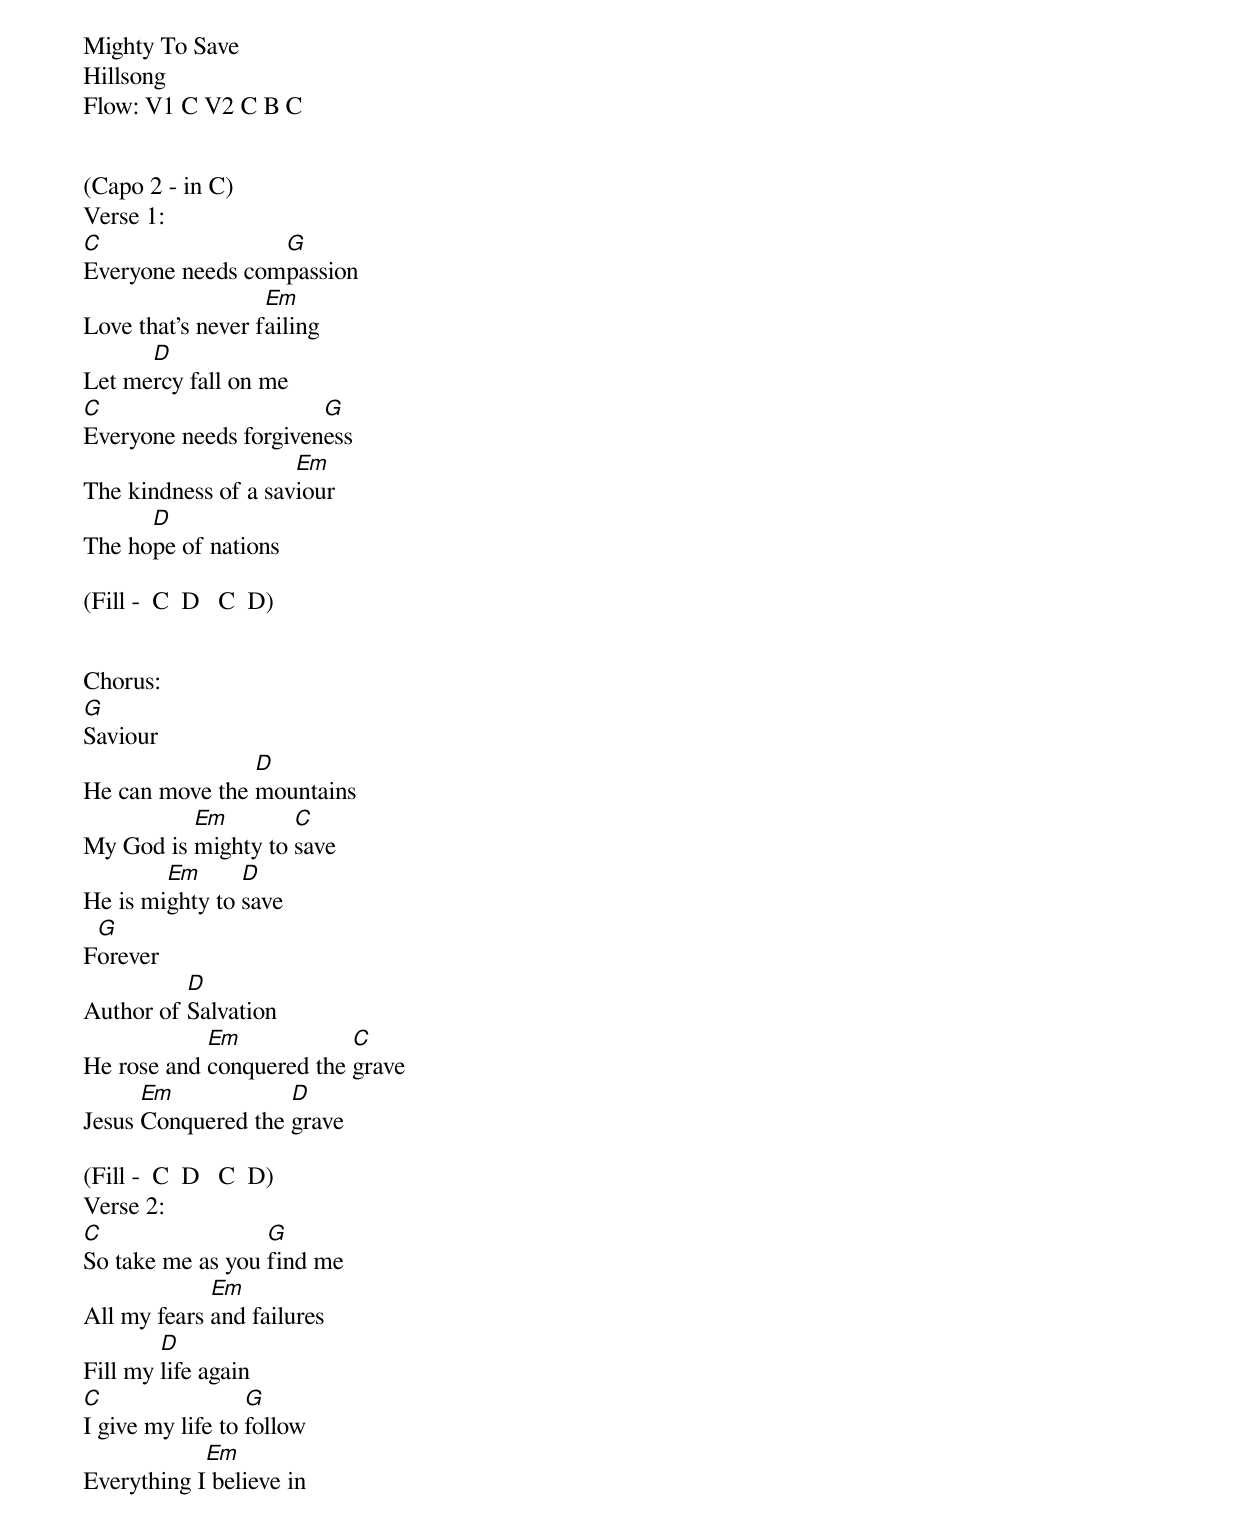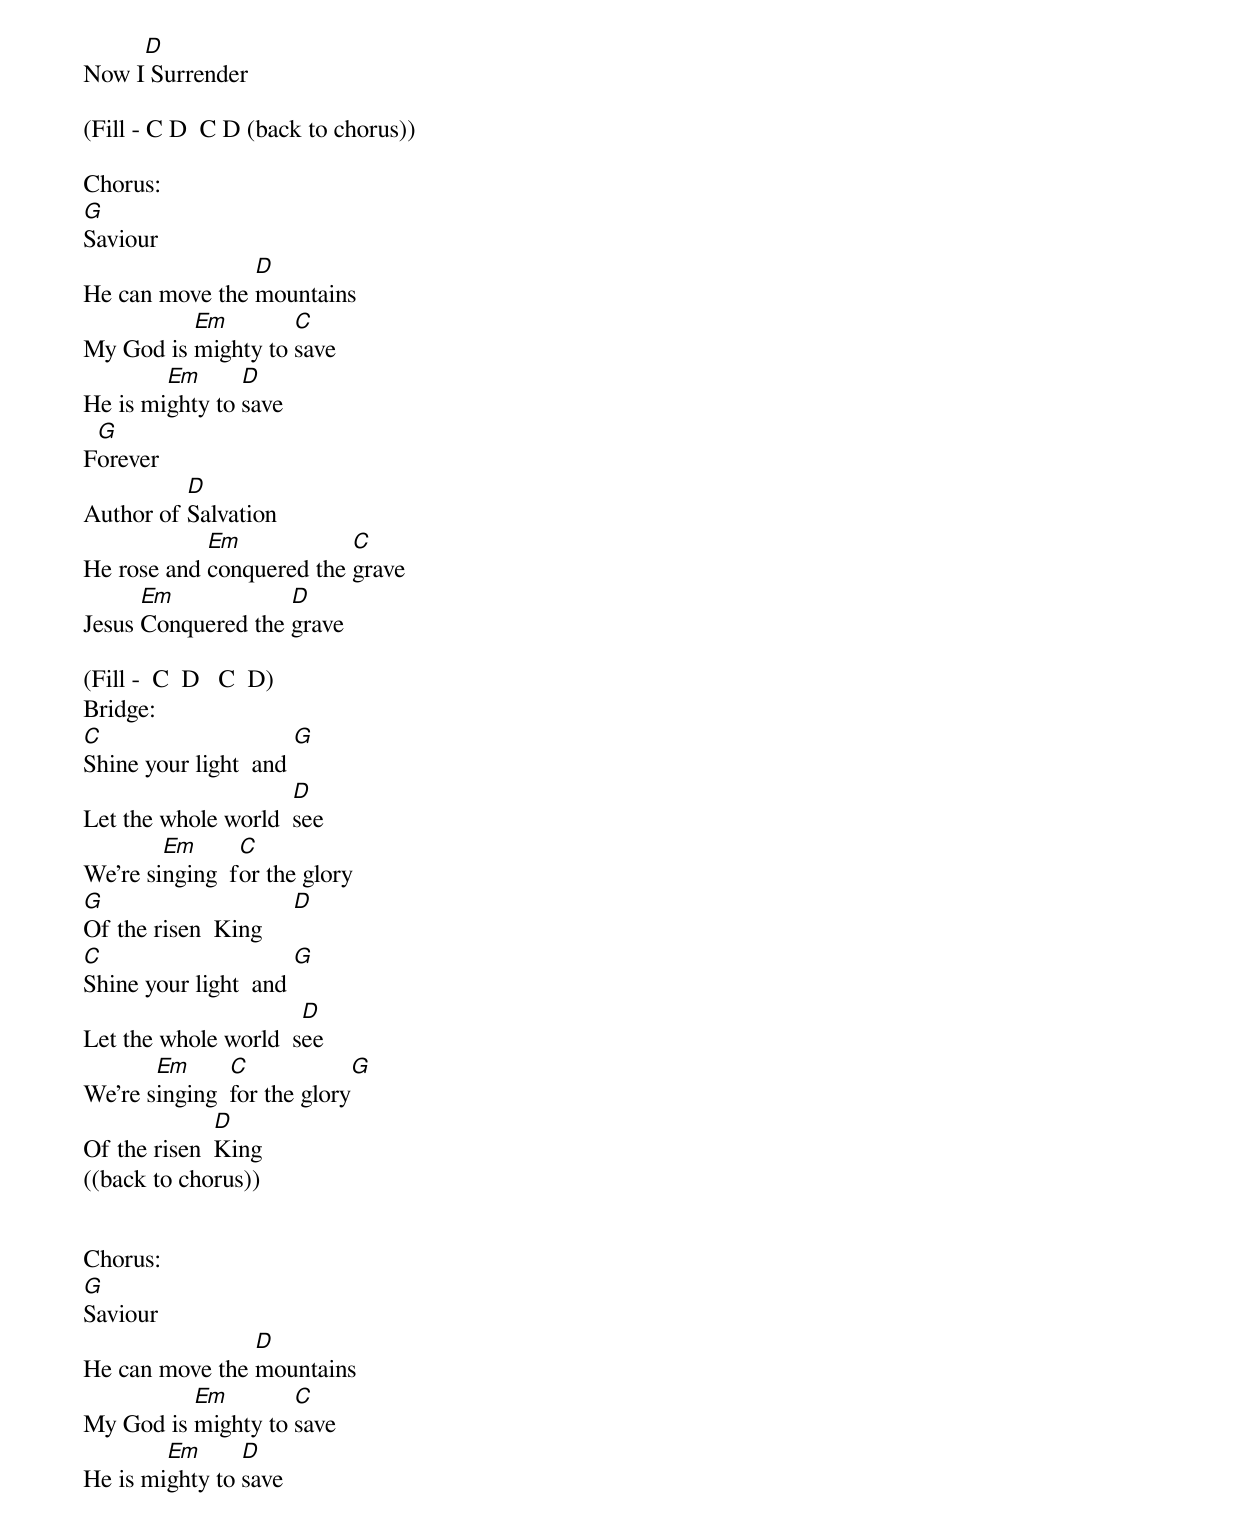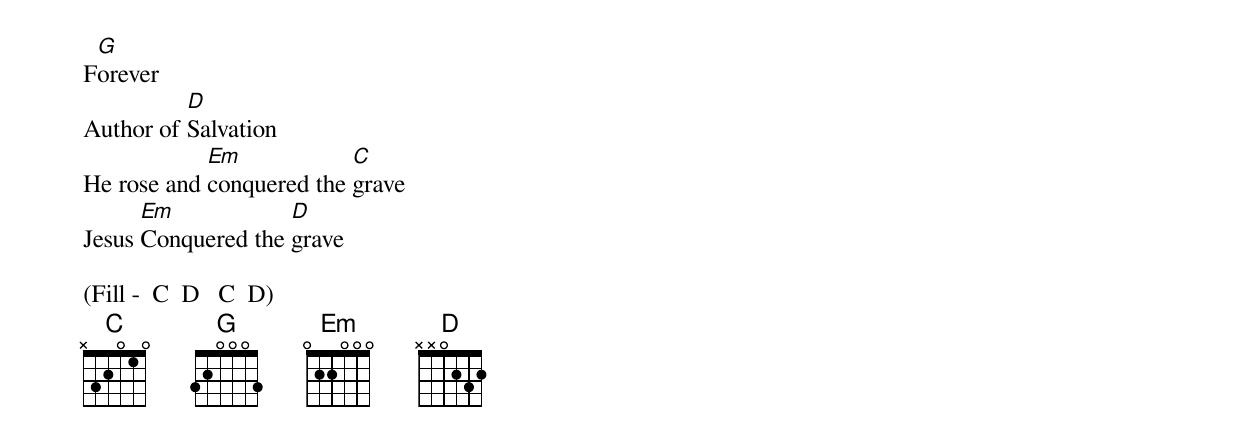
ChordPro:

Mighty To Save
Hillsong
Flow: V1 C V2 C B C


(Capo 2 - in C)
Verse 1:
[C]Everyone needs com[G]passion
Love that's never f[Em]ailing
Let me[D]rcy fall on me
[C]Everyone needs forgiven[G]ess
The kindness of a sav[Em]iour
The ho[D]pe of nations

(Fill -  C  D   C  D)


Chorus:
[G]Saviour
He can move the [D]mountains
My God is [Em]mighty to [C]save
He is mi[Em]ghty to [D]save
F[G]orever
Author of [D]Salvation
He rose and [Em]conquered the [C]grave
Jesus [Em]Conquered the [D]grave

(Fill -  C  D   C  D)
Verse 2:
[C]So take me as you [G]find me
All my fears [Em]and failures
Fill my [D]life again
[C]I give my life to [G]follow
Everything I[Em] believe in
Now I[D] Surrender

(Fill - C D  C D (back to chorus))

Chorus:
[G]Saviour
He can move the [D]mountains
My God is [Em]mighty to [C]save
He is mi[Em]ghty to [D]save
F[G]orever
Author of [D]Salvation
He rose and [Em]conquered the [C]grave
Jesus [Em]Conquered the [D]grave

(Fill -  C  D   C  D)
Bridge:
[C]Shine your light  and [G]
Let the whole world  [D]see
We're si[Em]nging  f[C]or the glory
[G]Of the risen  King     [D]
[C]Shine your light  and [G]
Let the whole world  s[D]ee
We're s[Em]inging  [C]for the glory[G]
Of the risen  [D]King
((back to chorus))


Chorus:
[G]Saviour
He can move the [D]mountains
My God is [Em]mighty to [C]save
He is mi[Em]ghty to [D]save
F[G]orever
Author of [D]Salvation
He rose and [Em]conquered the [C]grave
Jesus [Em]Conquered the [D]grave

(Fill -  C  D   C  D)
